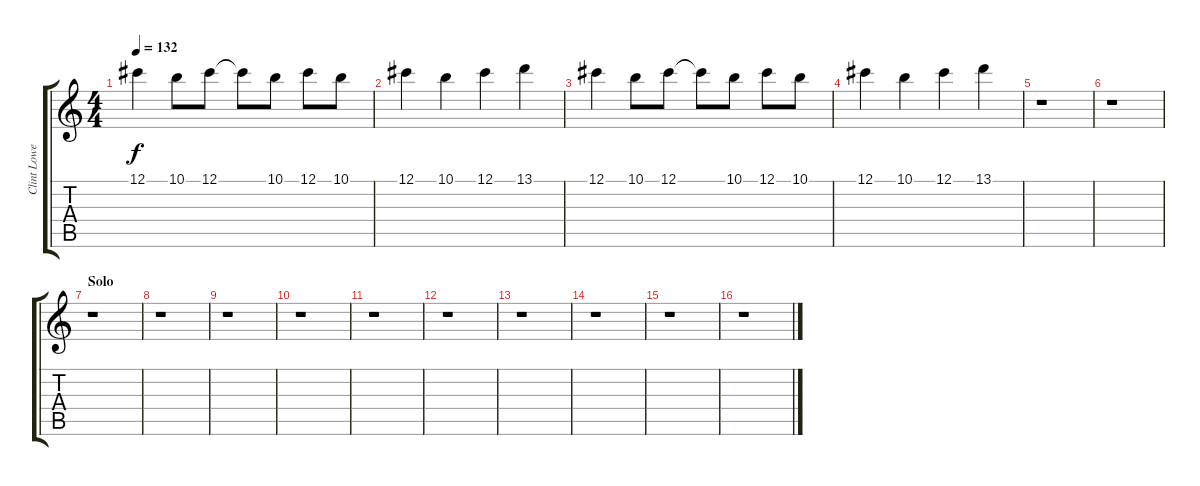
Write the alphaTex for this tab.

\track ("Clint Lowery Lead" "Clint Lowe") {instrument distortionguitar}
\staff {score tabs}
\tuning (Db4 Ab3 E3 B2 Gb2 B1) {hide}
\ts (4 4)
\tempo 132
\clef g2
\ks c
12.1.4{dy f} 10.1.8 12.1.8 12.1{t}.8 10.1.8 12.1.8 10.1.8 |
12.1.4 10.1.4 12.1.4 13.1.4 |
12.1.4 10.1.8 12.1.8 12.1{t}.8 10.1.8 12.1.8 10.1.8 |
12.1.4 10.1.4 12.1.4 13.1.4 |
r.1 |
r.1 |
\section ("" "Solo")
r.1 |
r.1 |
r.1 |
r.1 |
r.1 |
r.1 |
r.1 |
r.1 |
r.1 |
r.1
